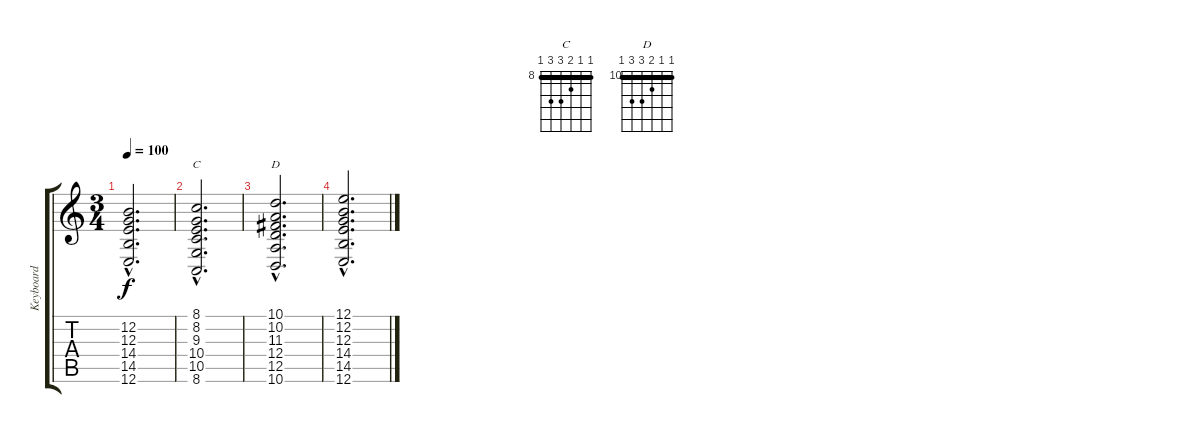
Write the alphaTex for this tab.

\track ("Keyboard" "Keyboard") {instrument synthstrings2}
\staff {score tabs}
\tuning (E4 B3 G3 D3 A2 E2) {hide}
\chord ("C" 8 8 9 10 10 8) {firstfret 8 barre 8}
\chord ("D" 10 10 11 12 12 10) {firstfret 10 barre 10}
\ts (3 4)
\tempo 100
\clef g2
\ks c
(12.2{hac t} 12.3{hac t} 14.4{hac t} 14.5{hac t} 12.6{hac t}).2{d dy f} |
(8.1{hac} 8.2{hac} 9.3{hac} 10.4{hac} 10.5{hac} 8.6{hac}).2{d ch "C"} |
(10.1{hac} 10.2{hac} 11.3{hac} 12.4{hac} 12.5{hac} 10.6{hac}).2{d ch "D"} |
(12.1{hac} 12.2{hac} 12.3{hac} 14.4{hac} 14.5{hac} 12.6{hac}).2{d}
